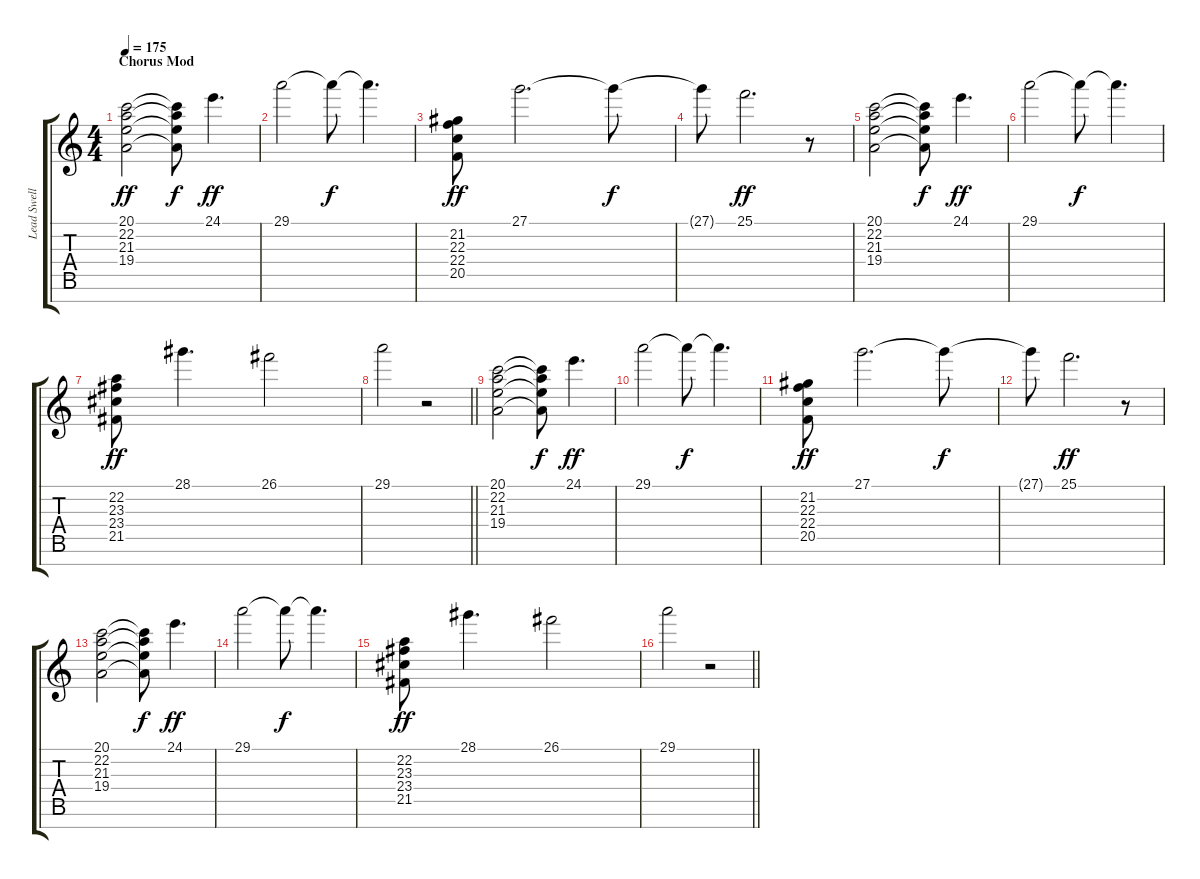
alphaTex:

\track ("Lead Swell" "Lead Swell") {instrument lead4chiff}
\staff {score tabs}
\tuning (E4 B3 G3 D3 A2 E2 B1) {hide}
\ts (4 4)
\section ("" "Chorus Mod")
\tempo 175
\clef g2
\ks c
(20.1 22.2 21.3 19.4).2{dy ff} (20.1{t} 22.2{t} 21.3{t} 19.4{t}).8{dy f} 24.1.4{d dy ff} |
29.1.2 29.1{t}.8{dy f} 29.1{t}.4{d} |
(21.2 22.3 22.4 20.5).8{dy ff} 27.1.2{d} 27.1{t}.8{dy f} |
27.1{t}.8 25.1.2{d dy ff} r.8 |
(20.1 22.2 21.3 19.4).2 (20.1{t} 22.2{t} 21.3{t} 19.4{t}).8{dy f} 24.1.4{d dy ff} |
29.1.2 29.1{t}.8{dy f} 29.1{t}.4{d} |
(22.2 23.3 23.4 21.5).8{dy ff} 28.1.4{d} 26.1.2 |
\barLineRight lightlight
29.1.2 r.2 |
(20.1 22.2 21.3 19.4).2 (20.1{t} 22.2{t} 21.3{t} 19.4{t}).8{dy f} 24.1.4{d dy ff} |
29.1.2 29.1{t}.8{dy f} 29.1{t}.4{d} |
(21.2 22.3 22.4 20.5).8{dy ff} 27.1.2{d} 27.1{t}.8{dy f} |
27.1{t}.8 25.1.2{d dy ff} r.8 |
(20.1 22.2 21.3 19.4).2 (20.1{t} 22.2{t} 21.3{t} 19.4{t}).8{dy f} 24.1.4{d dy ff} |
29.1.2 29.1{t}.8{dy f} 29.1{t}.4{d} |
(22.2 23.3 23.4 21.5).8{dy ff} 28.1.4{d} 26.1.2 |
\barLineRight lightlight
29.1.2 r.2
